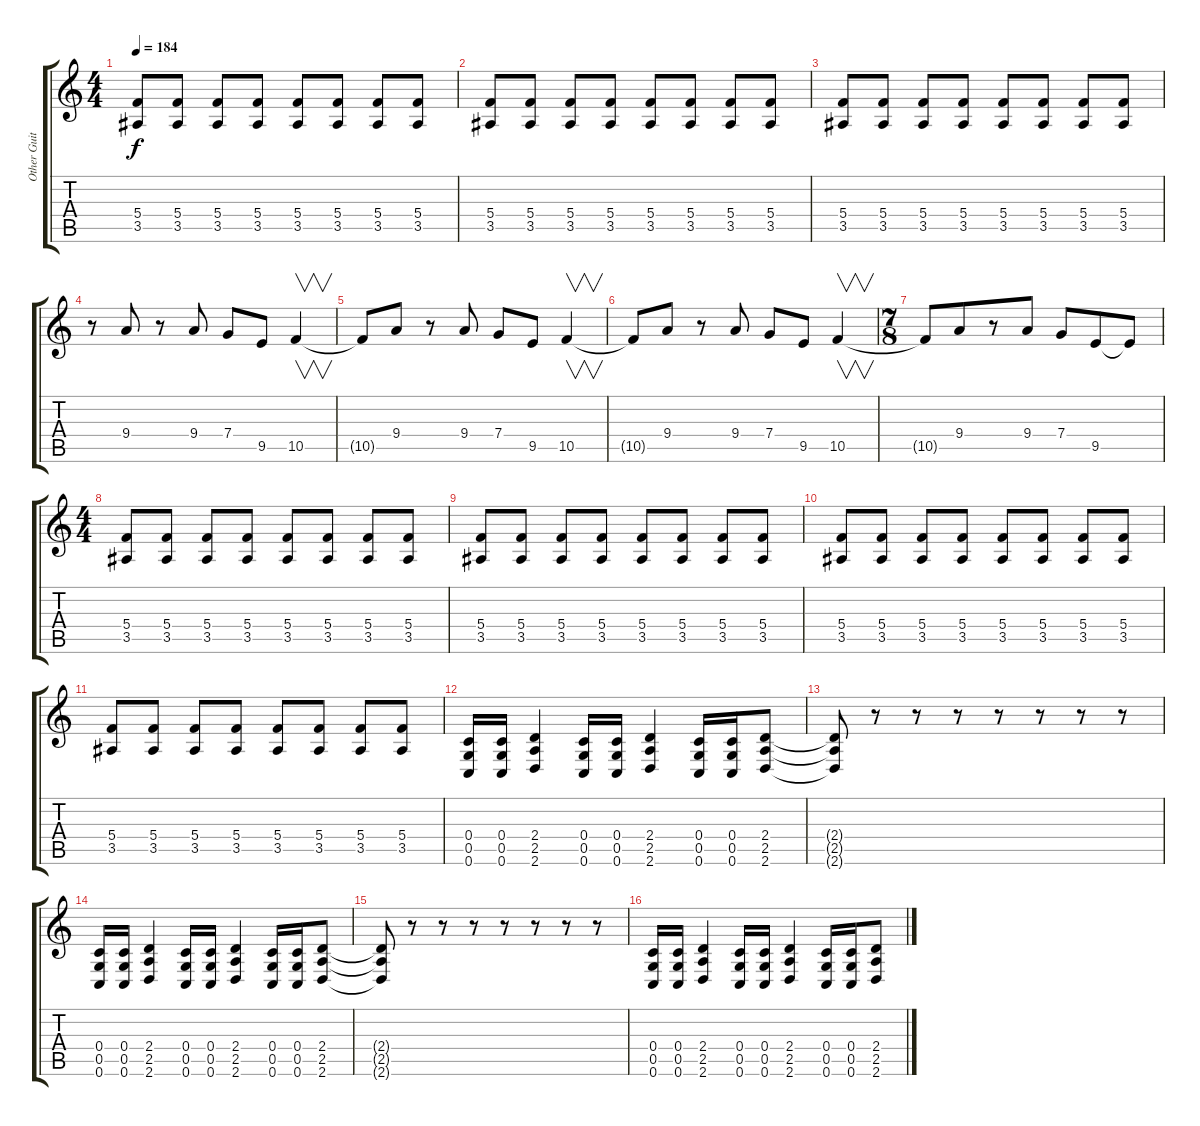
\track ("Other Guitar 1 (Studio)" "Other Guit") {instrument distortionguitar}
\staff {score tabs}
\tuning (D4 A3 F3 C3 G2 C2) {hide}
\ts (4 4)
\tempo 184
\clef g2
\ks c
(5.4 3.5).8{dy f} (5.4 3.5).8 (5.4 3.5).8 (5.4 3.5).8 (5.4 3.5).8 (5.4 3.5).8 (5.4 3.5).8 (5.4 3.5).8 |
(5.4 3.5).8 (5.4 3.5).8 (5.4 3.5).8 (5.4 3.5).8 (5.4 3.5).8 (5.4 3.5).8 (5.4 3.5).8 (5.4 3.5).8 |
(5.4 3.5).8 (5.4 3.5).8 (5.4 3.5).8 (5.4 3.5).8 (5.4 3.5).8 (5.4 3.5).8 (5.4 3.5).8 (5.4 3.5).8 |
r.8 9.4.8 r.8 9.4.8 7.4.8 9.5.8 10.5.4{v} |
10.5{t}.8 9.4.8 r.8 9.4.8 7.4.8 9.5.8 10.5.4{v} |
10.5{t}.8 9.4.8 r.8 9.4.8 7.4.8 9.5.8 10.5.4{v} |
\ts (7 8)
10.5{t}.8 9.4.8 r.8 9.4.8 7.4.8 9.5.8 9.5{t}.8 |
\ts (4 4)
(5.4 3.5).8 (5.4 3.5).8 (5.4 3.5).8 (5.4 3.5).8 (5.4 3.5).8 (5.4 3.5).8 (5.4 3.5).8 (5.4 3.5).8 |
(5.4 3.5).8 (5.4 3.5).8 (5.4 3.5).8 (5.4 3.5).8 (5.4 3.5).8 (5.4 3.5).8 (5.4 3.5).8 (5.4 3.5).8 |
(5.4 3.5).8 (5.4 3.5).8 (5.4 3.5).8 (5.4 3.5).8 (5.4 3.5).8 (5.4 3.5).8 (5.4 3.5).8 (5.4 3.5).8 |
(5.4 3.5).8 (5.4 3.5).8 (5.4 3.5).8 (5.4 3.5).8 (5.4 3.5).8 (5.4 3.5).8 (5.4 3.5).8 (5.4 3.5).8 |
(0.4 0.5 0.6).16 (0.4 0.5 0.6).16 (2.4 2.5 2.6).4 (0.4 0.5 0.6).16 (0.4 0.5 0.6).16 (2.4 2.5 2.6).4 (0.4 0.5 0.6).16 (0.4 0.5 0.6).16 (2.4 2.5 2.6).8 |
(2.4{t} 2.5{t} 2.6{t}).8 r.8 r.8 r.8 r.8 r.8 r.8 r.8 |
(0.4 0.5 0.6).16 (0.4 0.5 0.6).16 (2.4 2.5 2.6).4 (0.4 0.5 0.6).16 (0.4 0.5 0.6).16 (2.4 2.5 2.6).4 (0.4 0.5 0.6).16 (0.4 0.5 0.6).16 (2.4 2.5 2.6).8 |
(2.4{t} 2.5{t} 2.6{t}).8 r.8 r.8 r.8 r.8 r.8 r.8 r.8 |
(0.4 0.5 0.6).16 (0.4 0.5 0.6).16 (2.4 2.5 2.6).4 (0.4 0.5 0.6).16 (0.4 0.5 0.6).16 (2.4 2.5 2.6).4 (0.4 0.5 0.6).16 (0.4 0.5 0.6).16 (2.4 2.5 2.6).8
